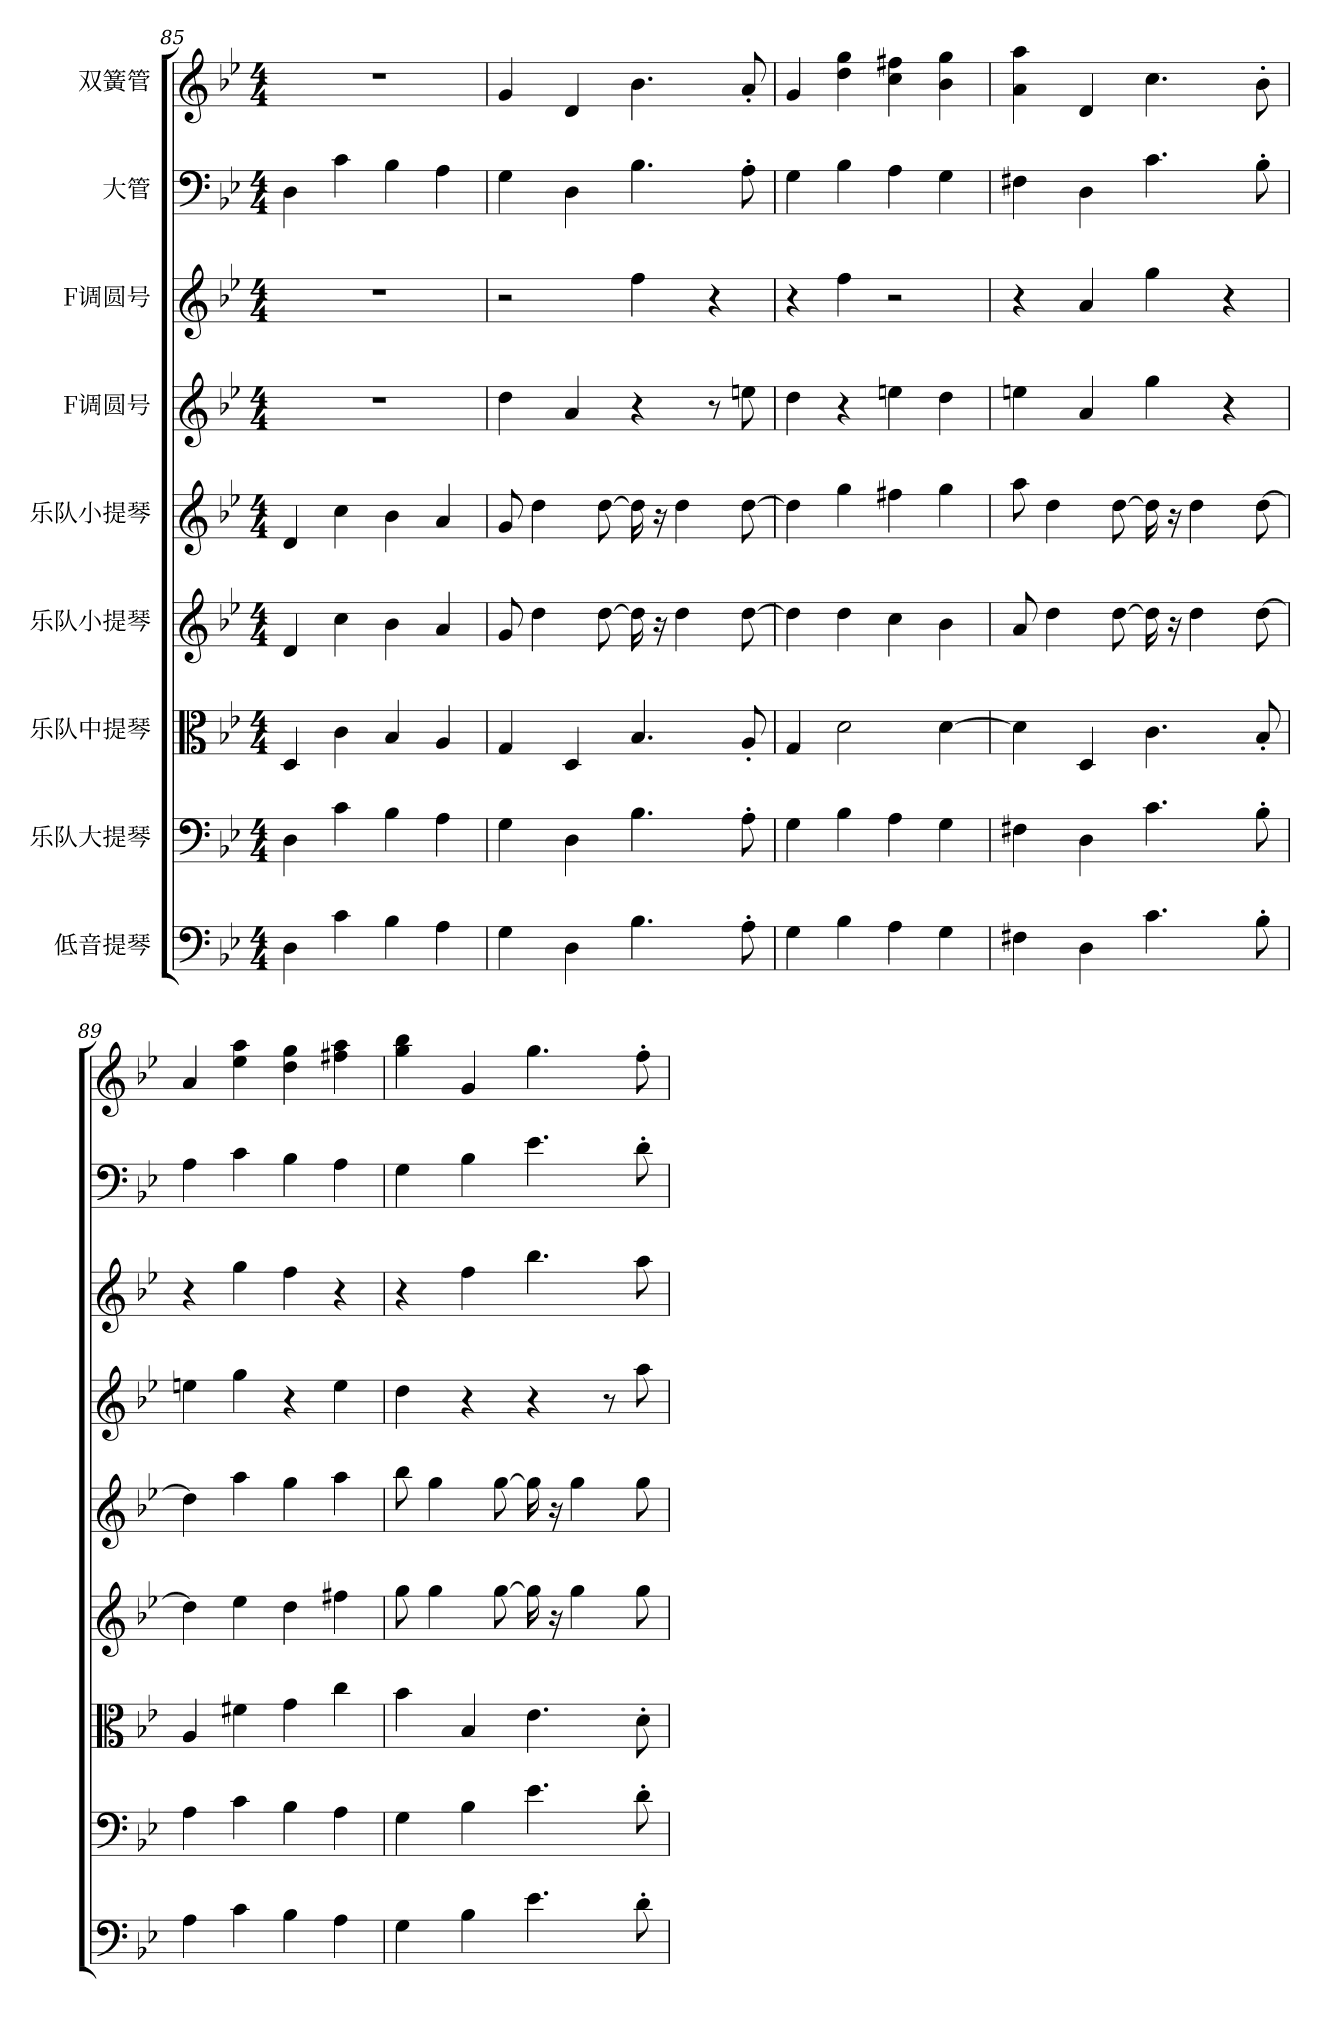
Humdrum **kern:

**kern	**kern	**kern	**kern	**kern	**kern	**kern	**kern	**kern
*part9	*part8	*part7	*part6	*part5	*part4	*part3	*part2	*part1
*staff9	*staff8	*staff7	*staff6	*staff5	*staff4	*staff3	*staff2	*staff1
*I"低音提琴	*I"乐队大提琴	*I"乐队中提琴	*I"乐队小提琴	*I"乐队小提琴	*I"F调圆号	*I"F调圆号	*I"大管	*I"双簧管
*clefF4	*clefF4	*clefC3	*clefG2	*clefG2	*clefG2	*clefG2	*clefF4	*clefG2
*ITrd7c12	*	*	*	*	*ITrd4c7	*ITrd4c7	*	*
*k[b-e-]	*k[b-e-]	*k[b-e-]	*k[b-e-]	*k[b-e-]	*k[b-e-a-]	*k[b-e-a-]	*k[b-e-]	*k[b-e-]
*M4/4	*M4/4	*M4/4	*M4/4	*M4/4	*M4/4	*M4/4	*M4/4	*M4/4
=85	=85	=85	=85	=85	=85	=85	=85	=85
4DD\	4D\	4D/	4d/	4d/	1r	1r	4D\	1r
4C\	4c\	4c\	4cc\	4cc\	.	.	4c\	.
4BB-\	4B-\	4B-/	4b-\	4b-\	.	.	4B-\	.
4AA\	4A\	4A/	4a/	4a/	.	.	4A\	.
=86	=86	=86	=86	=86	=86	=86	=86	=86
4GG\	4G\	4G/	8g/	8g/	4g\	2r	4G\	4g/
.	.	.	4dd\	4dd\	.	.	.	.
4DD\	4D\	4D/	.	.	4d/	.	4D\	4d/
.	.	.	[8dd\	[8dd\	.	.	.	.
4.BB-\	4.B-\	4.B-/	16dd\]	16dd\]	4r	4b-\	4.B-\	4.b-\
.	.	.	16r	16r	.	.	.	.
.	.	.	4dd\	4dd\	.	.	.	.
.	.	.	.	.	8r	4r	.	.
8AA'\	8A'\	8A'/	[8dd\	[8dd\	8an\	.	8A'\	8a'/
=87	=87	=87	=87	=87	=87	=87	=87	=87
4GG\	4G\	4G/	4dd\]	4dd\]	4g\	4r	4G\	4g/
4BB-\	4B-\	2d\	4dd\	4gg\	4r	4b-\	4B-\	4dd\ 4gg\
4AA\	4A\	.	4cc\	4ff#X\	4an\	2r	4A\	4cc\ 4ff#X\
4GG\	4G\	[4d\	4b-\	4gg\	4g\	.	4G\	4b-\ 4gg\
=88	=88	=88	=88	=88	=88	=88	=88	=88
4FF#X\	4F#X\	4d\]	8a/	8aa\	4an\	4r	4F#X\	4a\ 4aa\
.	.	.	4dd\	4dd\	.	.	.	.
4DD\	4D\	4D/	.	.	4d/	4d/	4D\	4d/
.	.	.	[8dd\	[8dd\	.	.	.	.
4.C\	4.c\	4.c\	16dd\]	16dd\]	4cc\	4cc\	4.c\	4.cc\
.	.	.	16r	16r	.	.	.	.
.	.	.	4dd\	4dd\	.	.	.	.
.	.	.	.	.	4r	4r	.	.
8BB-'\	8B-'\	8B-'/	[8dd\	[8dd\	.	.	8B-'\	8b-'\
!!LO:PB:g=z
=89	=89	=89	=89	=89	=89	=89	=89	=89
4AA\	4A\	4A/	4dd\]	4dd\]	4an\	4r	4A\	4a/
4C\	4c\	4f#X\	4ee-\	4aa\	4cc\	4cc\	4c\	4ee-\ 4aa\
4BB-\	4B-\	4g\	4dd\	4gg\	4r	4b-\	4B-\	4dd\ 4gg\
4AA\	4A\	4cc\	4ff#X\	4aa\	4a\	4r	4A\	4ff#X\ 4aa\
=90	=90	=90	=90	=90	=90	=90	=90	=90
4GG\	4G\	4b-\	8gg\	8bb-\	4g\	4r	4G\	4gg\ 4bb-\
.	.	.	4gg\	4gg\	.	.	.	.
4BB-\	4B-\	4B-/	.	.	4r	4b-\	4B-\	4g/
.	.	.	[8gg\	[8gg\	.	.	.	.
4.E-\	4.e-\	4.e-\	16gg\]	16gg\]	4r	4.ee-\	4.e-\	4.gg\
.	.	.	16r	16r	.	.	.	.
.	.	.	4gg\	4gg\	.	.	.	.
.	.	.	.	.	8r	.	.	.
8D'\	8d'\	8d'\	8gg\	8gg\	8dd\	8dd\	8d'\	8ff'\
=	=	=	=	=	=	=	=	=
*-	*-	*-	*-	*-	*-	*-	*-	*-
